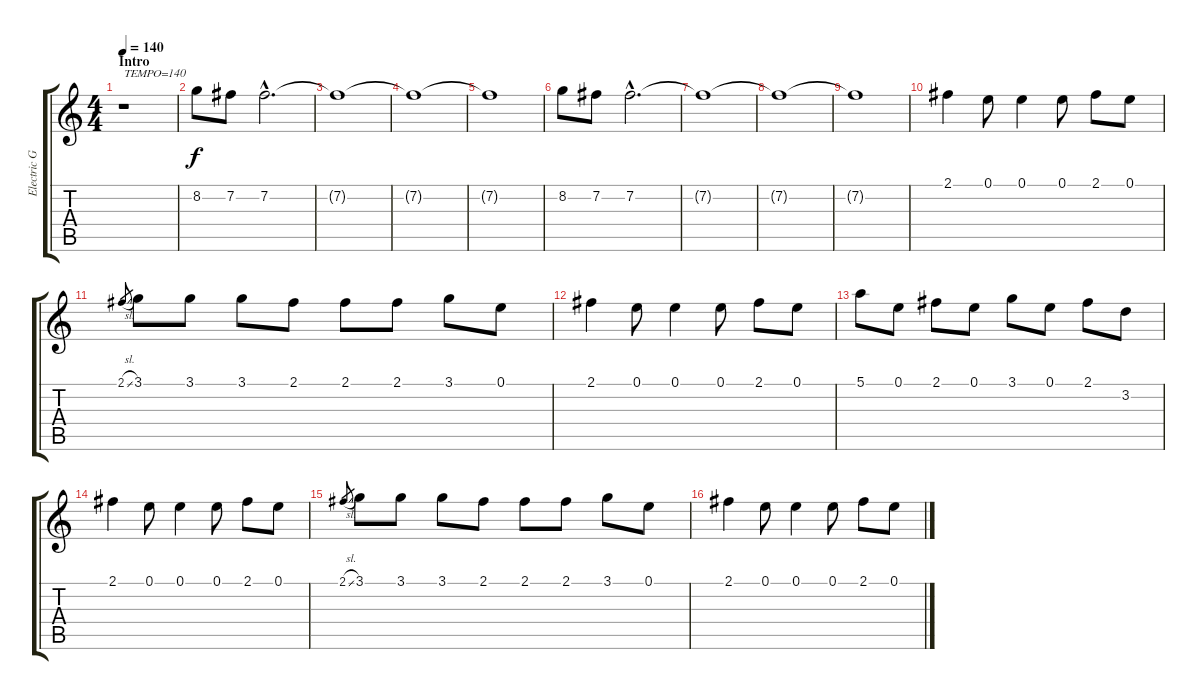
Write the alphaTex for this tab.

\track ("Electric Guitar 1" "Electric G") {instrument distortionguitar}
\staff {score tabs}
\tuning (E4 B3 G3 D3 A2 E2) {hide}
\ts (4 4)
\section ("" "Intro")
\tempo 140
\clef g2
\ks c
r.1{txt "TEMPO=140" dy f instrument distortionguitar} |
8.2.8 7.2.8 7.2{hac}.2{d} |
7.2{t}.1 |
7.2{t}.1 |
7.2{t}.1 |
8.2.8 7.2.8 7.2{hac}.2{d} |
7.2{t}.1 |
7.2{t}.1 |
7.2{t}.1 |
2.1.4 0.1.8 0.1.4 0.1.8 2.1.8 0.1.8 |
2.1{sl}.8{gr} 3.1.8 3.1.8 3.1.8 2.1.8 2.1.8 2.1.8 3.1.8 0.1.8 |
2.1.4 0.1.8 0.1.4 0.1.8 2.1.8 0.1.8 |
5.1.8 0.1.8 2.1.8 0.1.8 3.1.8 0.1.8 2.1.8 3.2.8 |
2.1.4 0.1.8 0.1.4 0.1.8 2.1.8 0.1.8 |
2.1{sl}.8{gr} 3.1.8 3.1.8 3.1.8 2.1.8 2.1.8 2.1.8 3.1.8 0.1.8 |
2.1.4 0.1.8 0.1.4 0.1.8 2.1.8 0.1.8
